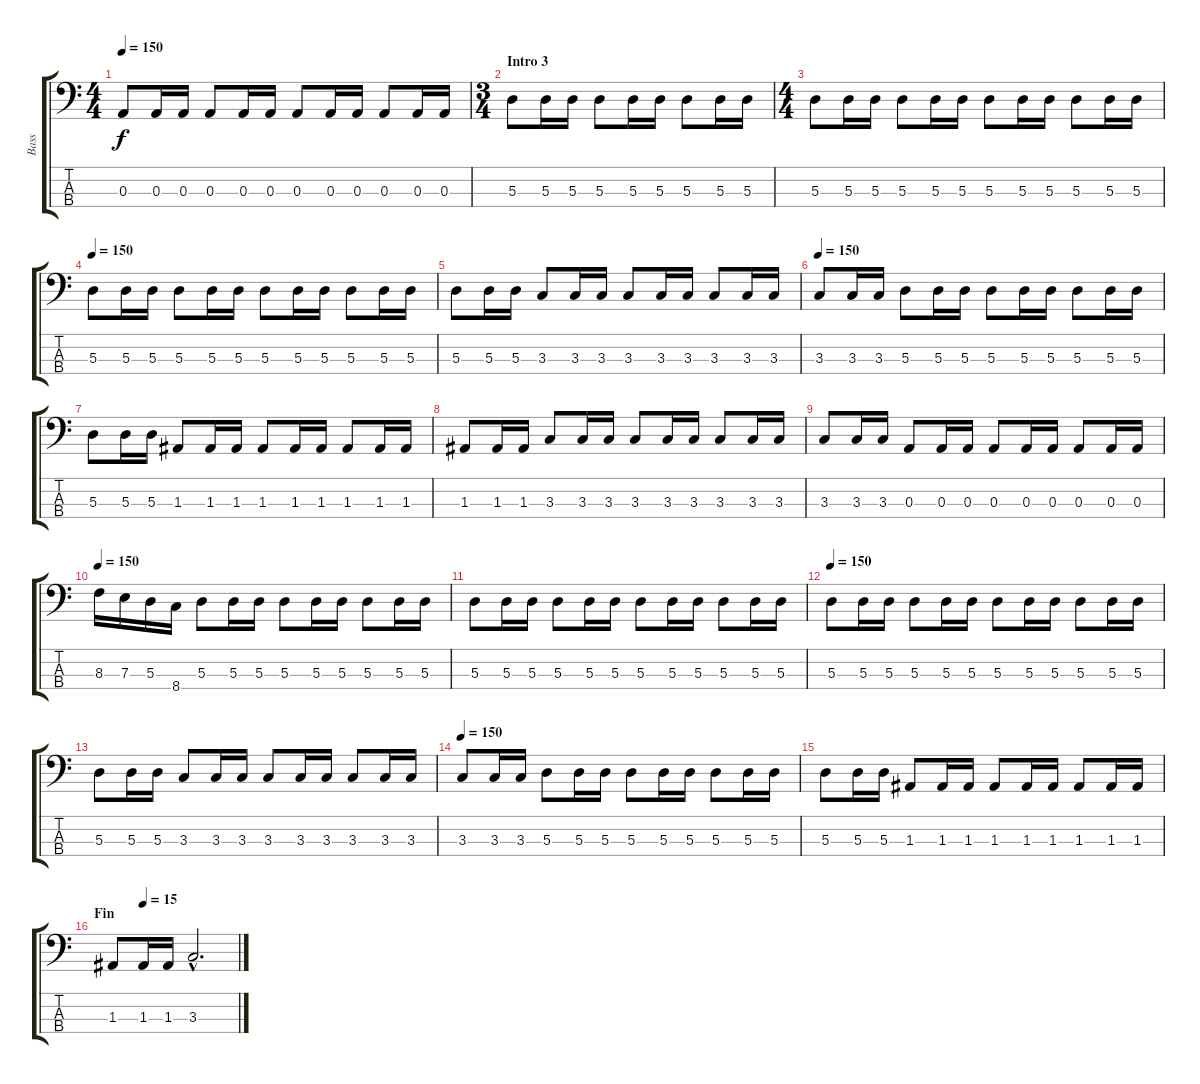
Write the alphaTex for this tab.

\track ("Bass" "Bass") {instrument electricbasspick}
\staff {score tabs}
\tuning (G2 D2 A1 E1) {hide}
\ts (4 4)
\tempo 150
\clef f4
\ks c
0.3.8{dy f} 0.3.16 0.3.16 0.3.8 0.3.16 0.3.16 0.3.8 0.3.16 0.3.16 0.3.8 0.3.16 0.3.16 |
\ts (3 4)
\section ("" "Intro 3")
5.3.8 5.3.16 5.3.16 5.3.8 5.3.16 5.3.16 5.3.8 5.3.16 5.3.16 |
\ts (4 4)
5.3.8 5.3.16 5.3.16 5.3.8 5.3.16 5.3.16 5.3.8 5.3.16 5.3.16 5.3.8 5.3.16 5.3.16 |
\tempo 150
5.3.8 5.3.16 5.3.16 5.3.8 5.3.16 5.3.16 5.3.8 5.3.16 5.3.16 5.3.8 5.3.16 5.3.16 |
5.3.8 5.3.16 5.3.16 3.3.8 3.3.16 3.3.16 3.3.8 3.3.16 3.3.16 3.3.8 3.3.16 3.3.16 |
\tempo 150
3.3.8 3.3.16 3.3.16 5.3.8 5.3.16 5.3.16 5.3.8 5.3.16 5.3.16 5.3.8 5.3.16 5.3.16 |
5.3.8 5.3.16 5.3.16 1.3.8 1.3.16 1.3.16 1.3.8 1.3.16 1.3.16 1.3.8 1.3.16 1.3.16 |
1.3.8 1.3.16 1.3.16 3.3.8 3.3.16 3.3.16 3.3.8 3.3.16 3.3.16 3.3.8 3.3.16 3.3.16 |
3.3.8 3.3.16 3.3.16 0.3.8 0.3.16 0.3.16 0.3.8 0.3.16 0.3.16 0.3.8 0.3.16 0.3.16 |
\tempo 150
8.3.16 7.3.16 5.3.16 8.4.16 5.3.8 5.3.16 5.3.16 5.3.8 5.3.16 5.3.16 5.3.8 5.3.16 5.3.16 |
5.3.8 5.3.16 5.3.16 5.3.8 5.3.16 5.3.16 5.3.8 5.3.16 5.3.16 5.3.8 5.3.16 5.3.16 |
\tempo 150
5.3.8 5.3.16 5.3.16 5.3.8 5.3.16 5.3.16 5.3.8 5.3.16 5.3.16 5.3.8 5.3.16 5.3.16 |
5.3.8 5.3.16 5.3.16 3.3.8 3.3.16 3.3.16 3.3.8 3.3.16 3.3.16 3.3.8 3.3.16 3.3.16 |
\tempo 150
3.3.8 3.3.16 3.3.16 5.3.8 5.3.16 5.3.16 5.3.8 5.3.16 5.3.16 5.3.8 5.3.16 5.3.16 |
5.3.8 5.3.16 5.3.16 1.3.8 1.3.16 1.3.16 1.3.8 1.3.16 1.3.16 1.3.8 1.3.16 1.3.16 |
\section ("" "Fin")
\tempo (15 0.25)
1.3.8 1.3.16 1.3.16 3.3{hac}.2{d}
